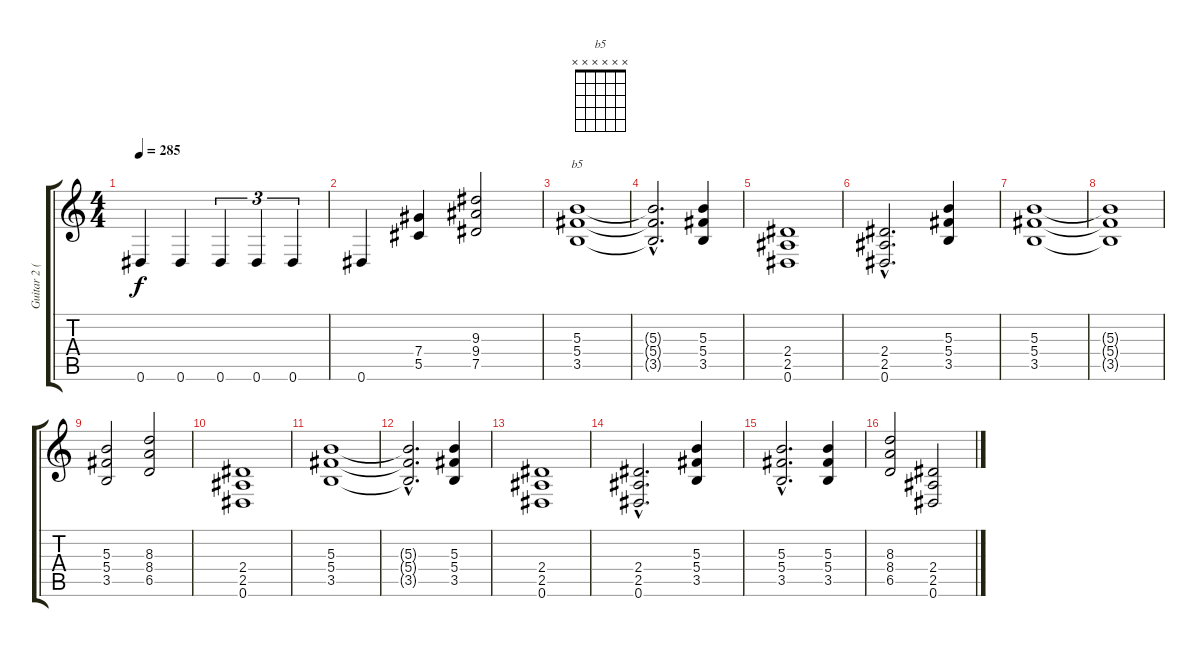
\track ("Guitar 2 (Ale)" "Guitar 2 (") {instrument distortionguitar}
\staff {score tabs}
\tuning (Eb4 Bb3 Gb3 Db3 Ab2 Eb2) {hide}
\chord ("b5" x x x x x x) {firstfret 0}
\ts (4 4)
\tempo 285
\clef g2
\ks c
0.6.4{dy f} 0.6.4 0.6.4{tu (3 2)} 0.6.4{tu (3 2)} 0.6.4{tu (3 2)} |
0.6.4 (7.4 5.5).4 (9.3 9.4 7.5).2 |
(5.3 5.4 3.5).1{ch "b5"} |
(5.3{hac t} 5.4{hac t} 3.5{hac t}).2{d} (5.3 5.4 3.5).4 |
(2.4 2.5 0.6).1 |
(2.4{hac} 2.5{hac} 0.6{hac}).2{d} (5.3 5.4 3.5).4 |
(5.3 5.4 3.5).1 |
(5.3{t} 5.4{t} 3.5{t}).1 |
(5.3 5.4 3.5).2 (8.3 8.4 6.5).2 |
(2.4 2.5 0.6).1 |
(5.3 5.4 3.5).1 |
(5.3{hac t} 5.4{hac t} 3.5{hac t}).2{d} (5.3 5.4 3.5).4 |
(2.4 2.5 0.6).1 |
(2.4{hac} 2.5{hac} 0.6{hac}).2{d} (5.3 5.4 3.5).4 |
(5.3{hac} 5.4{hac} 3.5{hac}).2{d} (5.3 5.4 3.5).4 |
(8.3 8.4 6.5).2 (2.4 2.5 0.6).2
